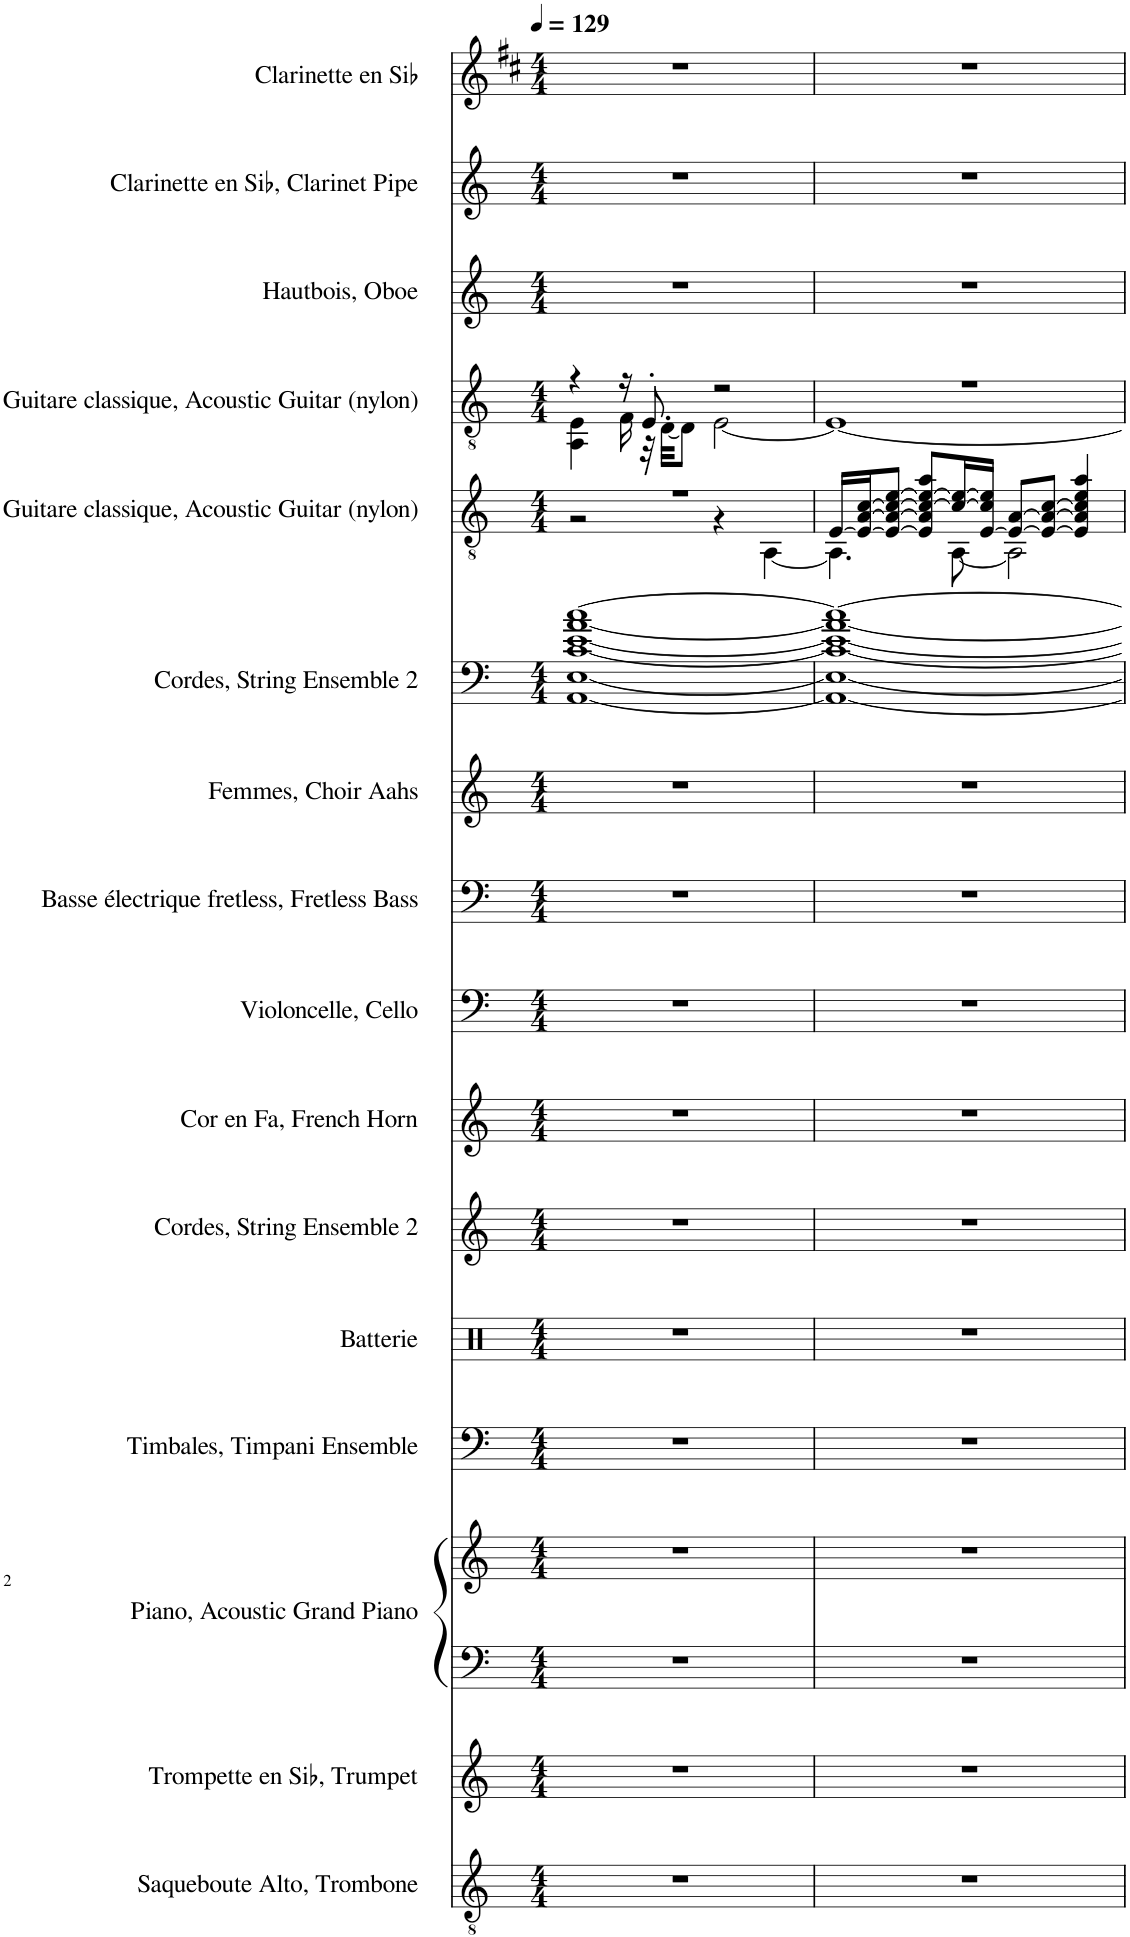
**kern	**kern	**kern	**kern	**kern	**kern	**kern	**kern	**kern	**kern	**kern	**kern	**kern	**kern	**kern	**kern	**kern
*part16	*part15	*part14	*part14	*part13	*part12	*part11	*part10	*part9	*part8	*part7	*part6	*part5	*part4	*part3	*part2	*part1
*staff17	*staff16	*staff15	*staff14	*staff13	*staff12	*staff11	*staff10	*staff9	*staff8	*staff7	*staff6	*staff5	*staff4	*staff3	*staff2	*staff1
*I"Saqueboute Alto, Trombone	*I"Trompette en Sib, Trumpet	*I"Piano, Acoustic Grand Piano	*	*I"Timbales, Timpani Ensemble	*I"Batterie	*I"Cordes, String Ensemble 2	*I"Cor en Fa, French Horn	*I"Violoncelle, Cello	*I"Basse électrique fretless, Fretless Bass	*I"Femmes, Choir Aahs	*I"Cordes, String Ensemble 2	*I"Guitare classique, Acoustic Guitar (nylon)	*I"Guitare classique, Acoustic Guitar (nylon)	*I"Hautbois, Oboe	*I"Clarinette en Sib, Clarinet Pipe	*I"Clarinette en Sib
*I'Saq. A.	*I'Tromp. Sib	*I'Pia.	*	*I'Timb.	*I'Bat.	*I'St.	*I'Cor Fa	*I'Vlc	*I'B. él. Frtl.	*	*I'St.	*I'Guit.	*I'Guit.	*I'Htbs.	*I'Clar. Sib	*I'Clar. Sib
*clefGv2	*clefG2	*clefF4	*clefG2	*clefF4	*clefX	*clefG2	*clefG2	*clefF4	*clefF4	*clefG2	*clefF4	*clefGv2	*clefGv2	*clefG2	*clefG2	*clefG2
*	*Trd1c2	*	*	*	*	*	*Trd4c7	*	*Trd7c12	*	*	*	*	*	*Trd1c2	*Trd1c2
*k[]	*k[]	*k[]	*k[]	*k[]	*k[]	*k[]	*k[]	*k[]	*k[]	*k[]	*k[]	*k[]	*k[]	*k[]	*k[]	*k[f#c#]
*M4/4	*M4/4	*M4/4	*M4/4	*M4/4	*M4/4	*M4/4	*M4/4	*M4/4	*M4/4	*M4/4	*M4/4	*M4/4	*M4/4	*M4/4	*M4/4	*M4/4
*MM129	*MM129	*MM129	*MM129	*MM129	*MM129	*MM129	*MM129	*MM129	*MM129	*MM129	*MM129	*MM129	*MM129	*MM129	*MM129	*MM129
=1	=1	=1	=1	=1	=1	=1	=1	=1	=1	=1	=1	=1	=1	=1	=1	=1
*	*	*	*	*	*	*	*	*	*	*	*^	*^	*^	*	*	*
1r	1r	1r	1r	1r	1r	1r	1r	1r	1r	1r	[1cc	[1AA [1E [1c [1e [1a	1r	2r	4r	4AA\ 4E\	1r	1r	1r
.	.	.	.	.	.	.	.	.	.	.	.	.	.	.	16r	16F\	.	.	.
.	.	.	.	.	.	.	.	.	.	.	.	.	.	.	8.E'/	32r	.	.	.
.	.	.	.	.	.	.	.	.	.	.	.	.	.	.	.	[32D\KKL	.	.	.
.	.	.	.	.	.	.	.	.	.	.	.	.	.	.	.	8D\J]	.	.	.
.	.	.	.	.	.	.	.	.	.	.	.	.	.	4r	2r	[2E\	.	.	.
.	.	.	.	.	.	.	.	.	.	.	.	.	.	[4AA\	.	.	.	.	.
=2	=2	=2	=2	=2	=2	=2	=2	=2	=2	=2	=2	=2	=2	=2	=2	=2	=2	=2	=2
1r	1r	1r	1r	1r	1r	1r	1r	1r	1r	1r	1cc_	1AA_ 1E_ 1c_ 1e_ 1a_	[16E/LL	4.AA\]	1r	1E_	1r	1r	1r
.	.	.	.	.	.	.	.	.	.	.	.	.	16E/_ [16A/ [16c/J	.	.	.	.	.	.
.	.	.	.	.	.	.	.	.	.	.	.	.	8E/_ 8A/_ 8c/_ [8e/J	.	.	.	.	.	.
.	.	.	.	.	.	.	.	.	.	.	.	.	8E/] 8A/] 8c/_ 8e/_ 8a/L	.	.	.	.	.	.
.	.	.	.	.	.	.	.	.	.	.	.	.	16c/_ 16e/_L	[8AA\	.	.	.	.	.
.	.	.	.	.	.	.	.	.	.	.	.	.	[16E/ 16c/] 16e/]JJ	.	.	.	.	.	.
.	.	.	.	.	.	.	.	.	.	.	.	.	8E/_ [8A/L	2AA\]	.	.	.	.	.
.	.	.	.	.	.	.	.	.	.	.	.	.	8E/_ 8A/_ [8c/J	.	.	.	.	.	.
.	.	.	.	.	.	.	.	.	.	.	.	.	4E/] 4A/] 4c/] 4e/ 4a/	.	.	.	.	.	.
*	*	*	*	*	*	*	*	*	*	*	*v	*v	*	*	*v	*v	*	*	*
*	*	*	*	*	*	*	*	*	*	*	*	*v	*v	*	*	*	*
=	=	=	=	=	=	=	=	=	=	=	=	=	=	=	=	=
*-	*-	*-	*-	*-	*-	*-	*-	*-	*-	*-	*-	*-	*-	*-	*-	*-
